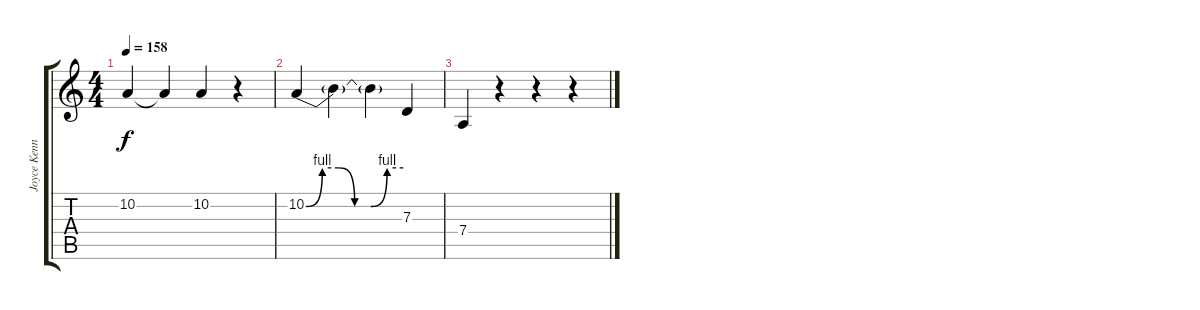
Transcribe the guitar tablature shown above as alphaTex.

\track ("Joyce Kennedy" "Joyce Kenn") {instrument lead5charang}
\staff {score tabs}
\tuning (E4 B3 G3 D3 A2 E2) {hide}
\ts (4 4)
\tempo 158
\clef g2
\ks c
10.2.4{dy f} 10.2{t}.4 10.2.4 r.4 |
10.2{be (custom 0 0 10 4 20 4 30 0 40 0 50 4 60 4)}.4 10.2{t}.4 10.2{t}.4 7.3.4 |
7.4.4 r.4 r.4 r.4
